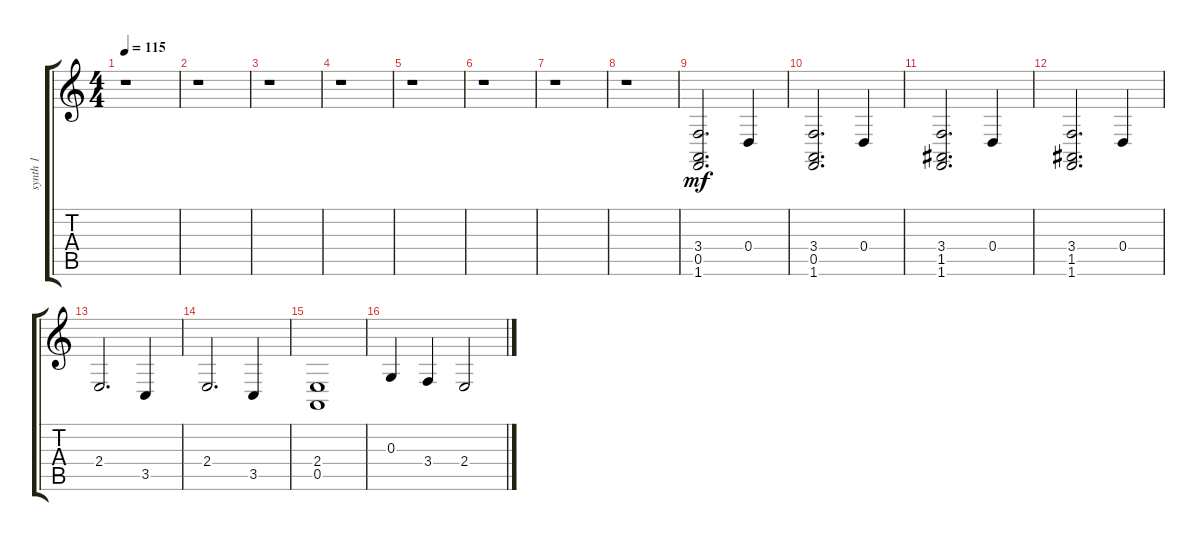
\track ("synth 1" "synth 1") {instrument drawbarorgan}
\staff {score tabs}
\tuning (E4 B3 G3 D3 A2 E2) {hide}
\ts (4 4)
\tempo 115
\clef g2
\ks c
r.1{dy f} |
r.1 |
r.1 |
r.1 |
r.1 |
r.1 |
r.1 |
r.1 |
(3.4 0.5 1.6).2{d dy mf} 0.4.4 |
(3.4 0.5 1.6).2{d} 0.4.4 |
(3.4 1.5 1.6).2{d} 0.4.4 |
(3.4 1.5 1.6).2{d} 0.4.4 |
2.4.2{d} 3.5.4 |
2.4.2{d} 3.5.4 |
(2.4 0.5).1 |
0.3.4 3.4.4 2.4.2
